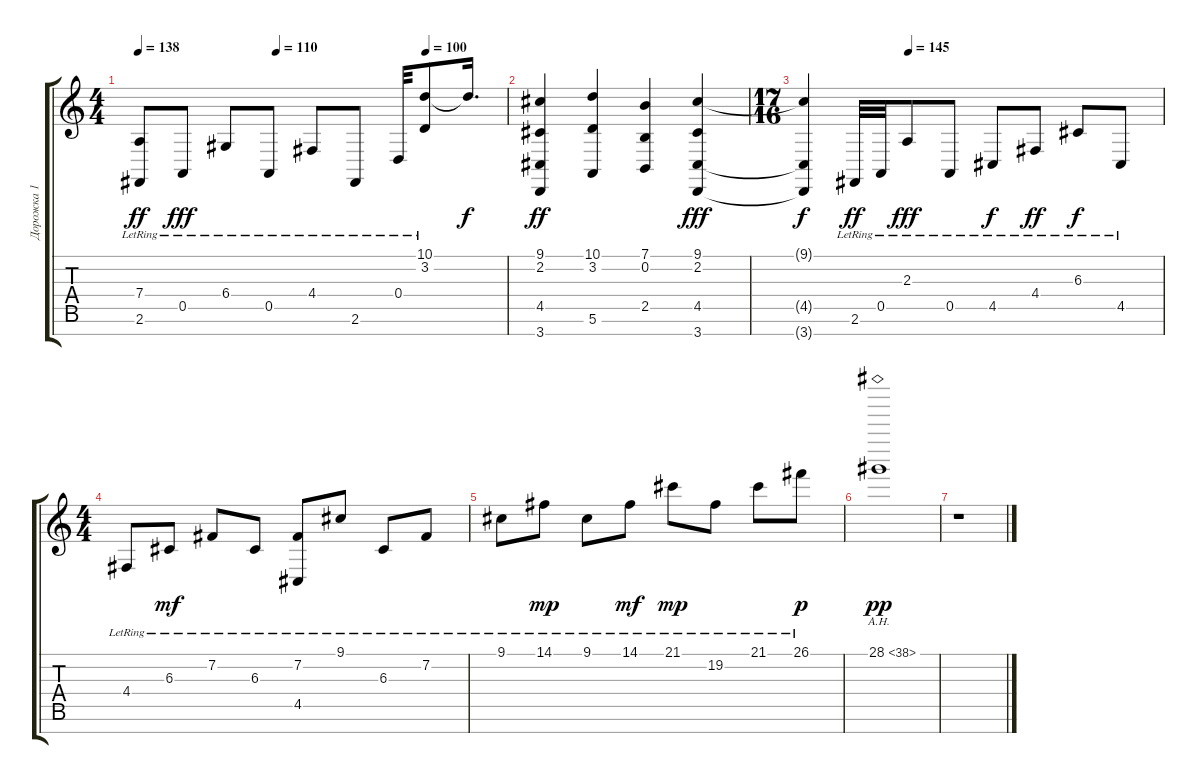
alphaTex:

\track ("Дорожка 1" "Дорожка 1") {instrument acousticgrandpiano}
\staff {score tabs}
\tuning (E4 B3 G3 D3 A2 E2 B1) {hide}
\ts (4 4)
\tempo 138
\tempo (110 0.375)
\tempo (100 0.78125)
\clef g2
\ks c
(7.4{lr} 2.6{lr}).8{dy ff} 0.5{lr}.8{dy fff} 6.4{lr}.8 0.5{lr}.8 4.4{lr}.8 2.6{lr}.8 0.4{lr}.32 (10.1{lr} 3.2{lr}).8 10.1{t}.16{d dy f} |
(9.1 2.2 4.5 3.7).4{dy ff} (10.1 3.2 5.6).4 (7.1 0.2 2.5).4 (9.1 2.2 4.5 3.7).4{dy fff} |
\ts (17 16)
\tempo (145 0.29411764705882354)
(9.1{t} 4.5{t} 3.7{t}).4{dy f} 2.6{lr}.32{dy ff instrument acousticgrandpiano} 0.5{lr}.32 2.3{lr}.8{dy fff} 0.5{lr}.8 4.5{lr}.8{dy f} 4.4{lr}.8{dy ff} 6.3{lr}.8{dy f} 4.5{lr}.8 |
\ts (4 4)
4.4{lr}.8 6.3{lr}.8{dy mf} 7.2{lr}.8 6.3{lr}.8 (7.2{lr} 4.5{lr}).8 9.1{lr}.8 6.3{lr}.8 7.2{lr}.8 |
9.1{lr}.8 14.1{lr}.8{dy mp} 9.1{lr}.8 14.1{lr}.8{dy mf} 21.1{lr}.8{dy mp} 19.2{lr}.8 21.1{lr}.8 26.1{lr}.8{dy p} |
28.1{ah 10}.1{dy pp} |
r.1
